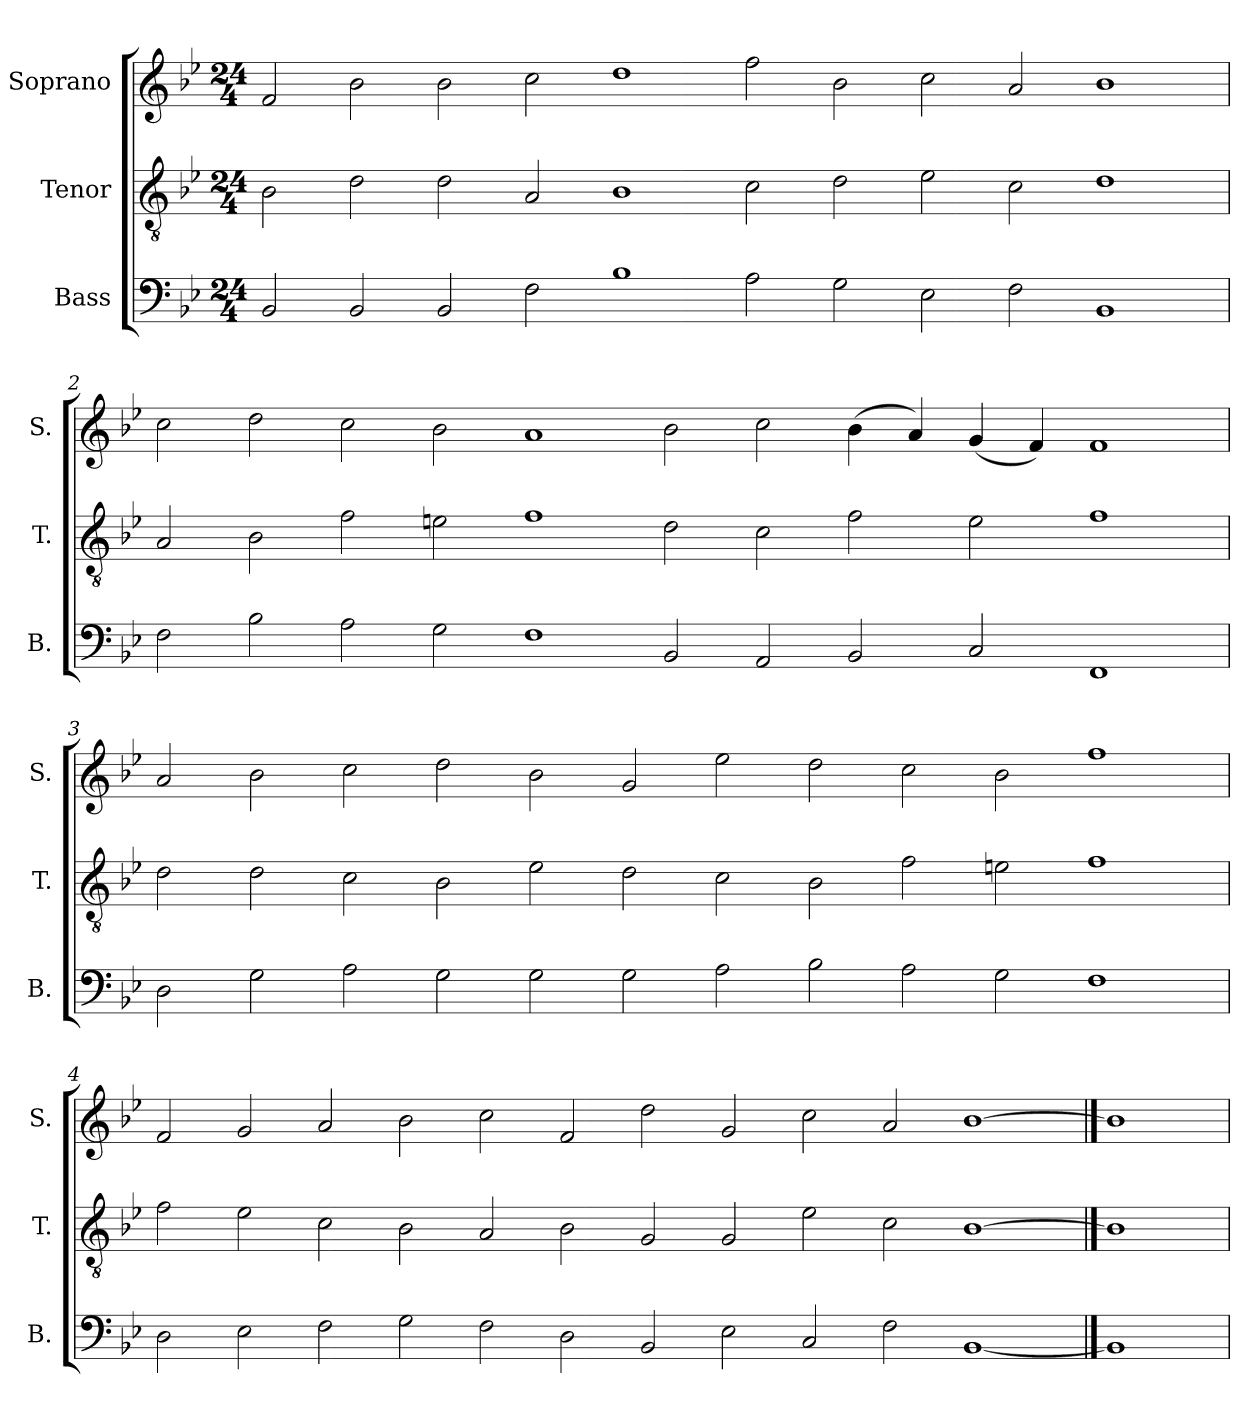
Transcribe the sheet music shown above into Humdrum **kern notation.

**kern	**kern	**kern
*part3	*part2	*part1
*staff3	*staff2	*staff1
*I"Bass	*I"Tenor	*I"Soprano
*I'B.	*I'T.	*I'S.
*clefF4	*clefGv2	*clefG2
*k[b-e-]	*k[b-e-]	*k[b-e-]
*B-:	*B-:	*B-:
*M24/4	*M24/4	*M24/4
=1	=1	=1
2BB-/	2B-\	2f/
2BB-/	2d\	2b-\
2BB-/	2d\	2b-\
2F\	2A/	2cc\
1B-	1B-	1dd
2A\	2c\	2ff\
2G\	2d\	2b-\
2E-\	2e-\	2cc\
2F\	2c\	2a/
1BB-	1d	1b-
=2	=2	=2
2F\	2A/	2cc\
2B-\	2B-\	2dd\
2A\	2f\	2cc\
2G\	2en\	2b-\
1F	1f	1a
2BB-/	2d\	2b-\
2AA/	2c\	2cc\
2BB-/	2f\	(4b-\
.	.	4a/)
2C/	2e\	(4g/
.	.	4f/)
1FF	1f	1f
=3	=3	=3
2D\	2d\	2a/
2G\	2d\	2b-\
2A\	2c\	2cc\
2G\	2B-\	2dd\
2G\	2e-\	2b-\
2G\	2d\	2g/
2A\	2c\	2ee-\
2B-\	2B-\	2dd\
2A\	2f\	2cc\
2G\	2en\	2b-\
1F	1f	1ff
!!LO:LB:g=z
=4	=4	=4
2D\	2f\	2f/
2E-\	2e-\	2g/
2F\	2c\	2a/
2G\	2B-\	2b-\
2F\	2A/	2cc\
2D\	2B-\	2f/
2BB-/	2G/	2dd\
2E-\	2G/	2g/
2C/	2e-\	2cc\
2F\	2c\	2a/
[1BB-	[1B-	[1b-
==5	==5	==5
1BB-]	1B-]	1b-]
=	=	=
*-	*-	*-
